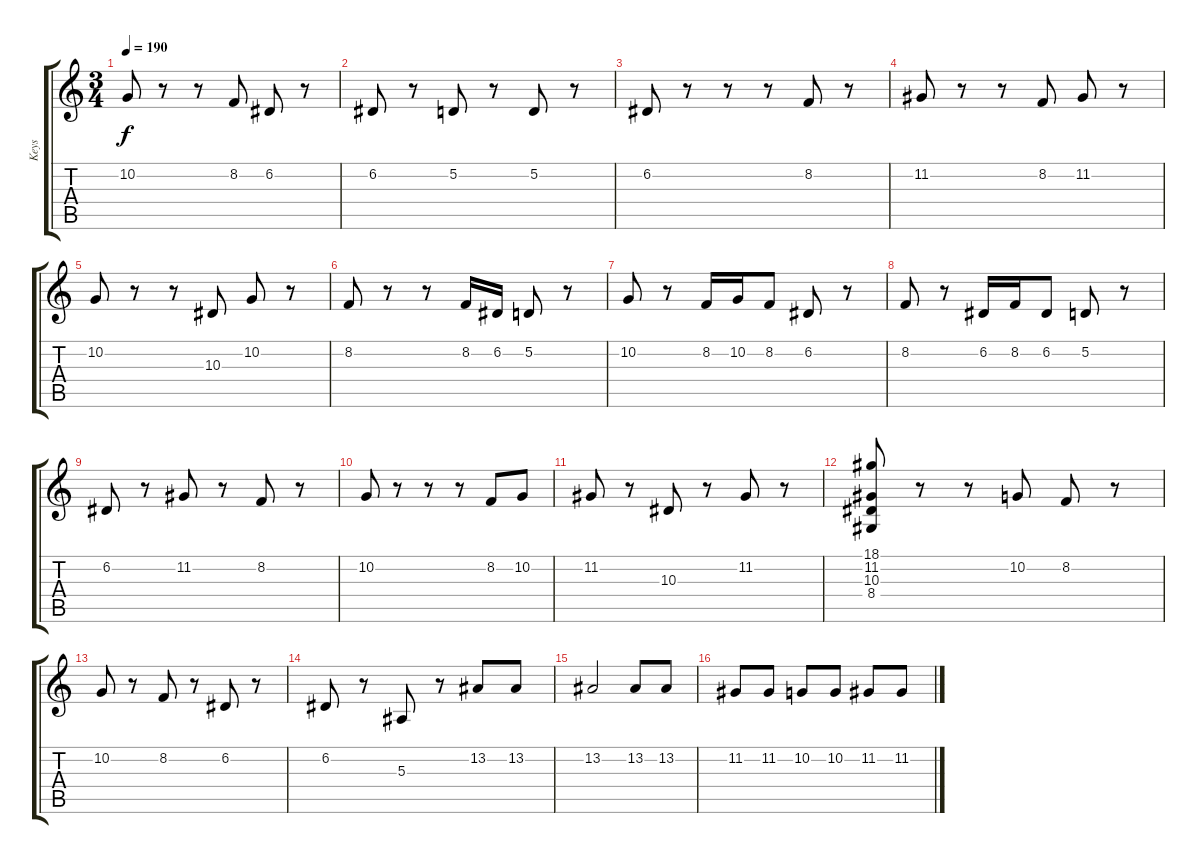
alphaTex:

\track ("Keys" "Keys") {instrument pad3polysynth}
\staff {score tabs}
\tuning (D4 A3 F3 C3 G2 C2) {hide}
\ts (3 4)
\tempo 190
\clef g2
\ks c
10.2.8{dy f} r.8 r.8 8.2.8 6.2.8 r.8 |
6.2.8 r.8 5.2.8 r.8 5.2.8 r.8 |
6.2.8 r.8 r.8 r.8 8.2.8 r.8 |
11.2.8 r.8 r.8 8.2.8 11.2.8 r.8 |
10.2.8 r.8 r.8 10.3.8 10.2.8 r.8 |
8.2.8 r.8 r.8 8.2.16 6.2.16 5.2.8 r.8 |
10.2.8 r.8 8.2.16 10.2.16 8.2.8 6.2.8 r.8 |
8.2.8 r.8 6.2.16 8.2.16 6.2.8 5.2.8 r.8 |
6.2.8 r.8 11.2.8 r.8 8.2.8 r.8 |
10.2.8 r.8 r.8 r.8 8.2.8 10.2.8 |
11.2.8 r.8 10.3.8 r.8 11.2.8 r.8 |
(18.1 11.2 10.3 8.4).8 r.8 r.8 10.2.8 8.2.8 r.8 |
10.2.8 r.8 8.2.8 r.8 6.2.8 r.8 |
6.2.8 r.8 5.3.8 r.8 13.2.8 13.2.8 |
13.2.2 13.2.8 13.2.8 |
11.2.8 11.2.8 10.2.8 10.2.8 11.2.8 11.2.8
